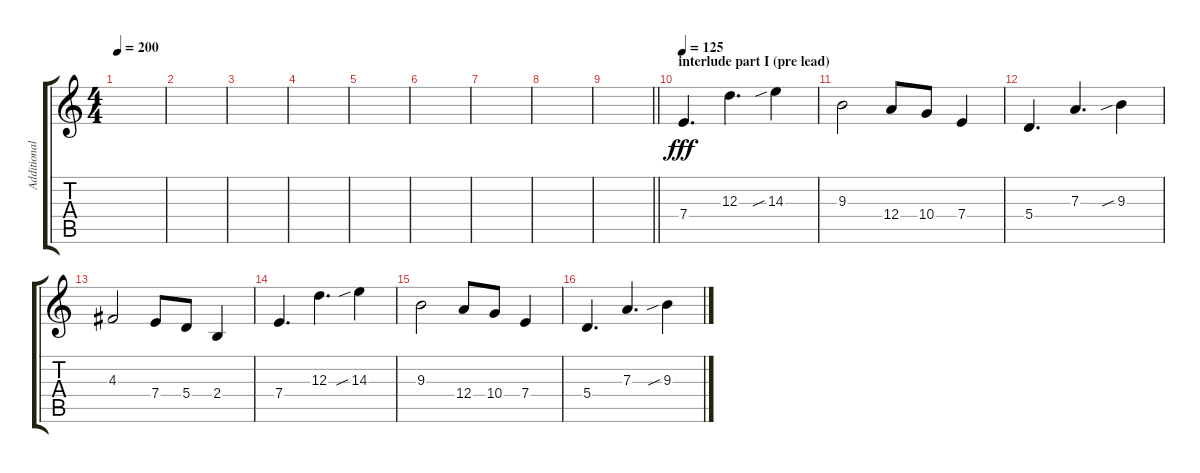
\track ("Additional Stuff" "Additional") {instrument distortionguitar}
\staff {score tabs}
\tuning (B3 Gb3 D3 A2 E2 B1) {hide}
\ts (4 4)
\tempo 200
\clef g2
\ks c
|
|
|
|
|
|
|
|
\barLineRight lightlight
|
\section ("" "interlude part I (pre lead)")
\tempo 125
7.4.4{d dy fff volume 16 instrument distortionguitar} 12.3.4{d} 14.3{sib}.4 |
9.3.2 12.4.8 10.4.8 7.4.4 |
5.4.4{d} 7.3.4{d} 9.3{sib}.4 |
4.3.2 7.4.8 5.4.8 2.4.4 |
7.4.4{d} 12.3.4{d} 14.3{sib}.4 |
9.3.2 12.4.8 10.4.8 7.4.4 |
5.4.4{d} 7.3.4{d} 9.3{sib}.4
